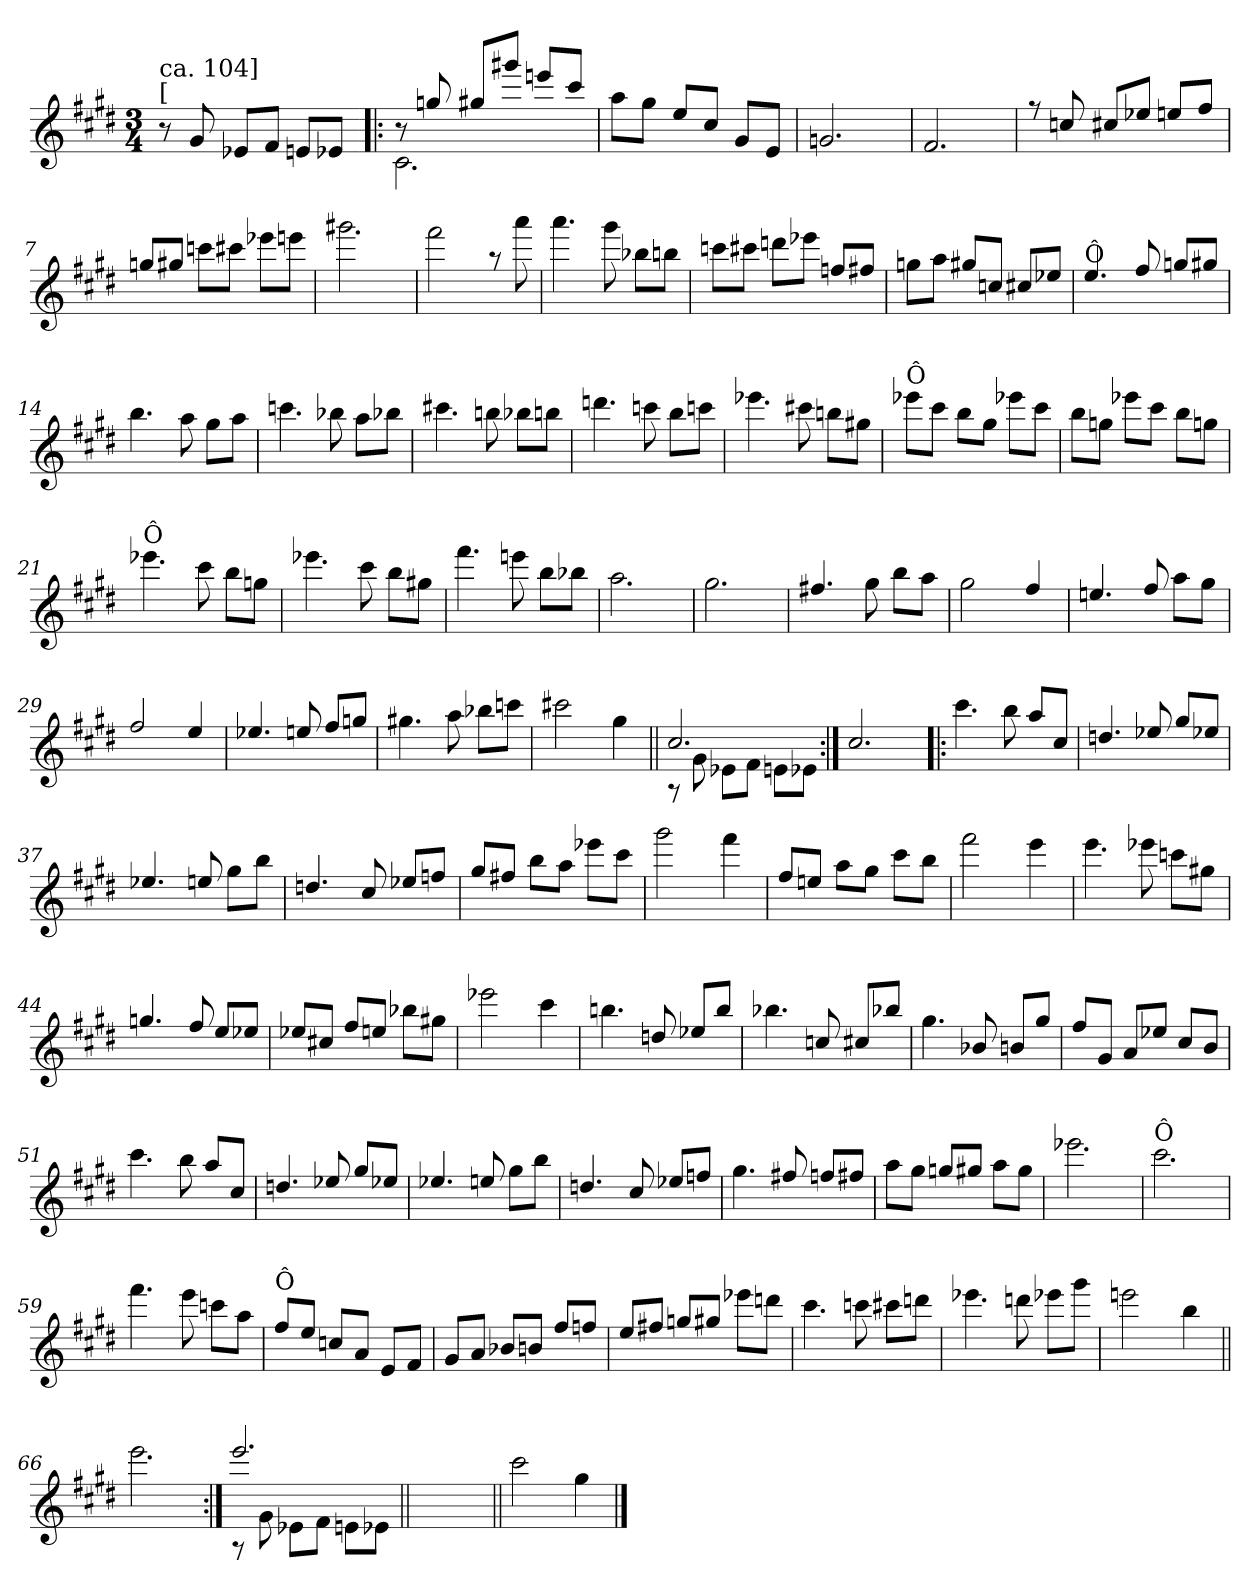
**kern
*part1
*staff1
*clefG2
*k[f#c#g#d#]
*E:
*M3/4
=1
!LO:TX:a:t=[
!LO:TX:a:t=ca. 104]
8r
8g#!/
8e-X!/L
8f#!/J
8en!/L
8e-X!/J
=2!|:
*^
*	*^
8r	2.c#!\	2.ryy
8ggn/	.	.
8gg#X/L	.	.
8ggg#X/J	.	.
8eeen/L	.	.
8ccc#/J	.	.
*	*v	*v
=3	=3
8aa\L	2.ryy
8gg#\J	.
8ee/L	.
8cc#/J	.
8g#/L	.
8e/J	.
=4	=4
2.gn/	2.ryy
!!LO:LB:g=z	!!
=5	=5
2.f#/	2.ryy
=6	=6
8ree	2ryy
8ccn/	.
8cc#X/L	.
8ee-X/J	.
8een/L	4ryy
8ff#/J	.
=7	=7
8ggn/L	2.ryy
8gg#X/J	.
8cccn\L	.
8ccc#X\J	.
8eee-X\L	.
8eeen\J	.
=8	=8
2.ggg#X\	2.ryy
!!LO:LB:g=z	!!
=9	=9
2fff#\	2.ryy
8rgg	.
8aaa\	.
=10	=10
4.aaa\	2.ryy
8ggg#\	.
8bb-X\L	.
8bbn\J	.
=11	=11
8cccn\L	2.ryy
8ccc#X\J	.
8dddn\L	.
8eee-X\J	.
8ffn/L	.
8ff#X/J	.
=12	=12
8ggn\L	2.ryy
8aa\J	.
8gg#X/L	.
8ccn/J	.
8cc#X/L	.
8ee-X/J	.
!!LO:LB:g=z	!!
=13	=13
!LO:TX:a:t=Ô	!
4.ee/	2.ryy
8ff#/	.
8ggn/L	.
8gg#X/J	.
=14	=14
4.bb\	2.ryy
8aa\	.
8gg#\L	.
8aa\J	.
=15	=15
4.cccn\	2.ryy
8bb-X\	.
8aa\L	.
8bb-X\J	.
=16	=16
4.ccc#X\	2.ryy
8bbn\	.
8bb-X\L	.
8bbn\J	.
!!LO:LB:g=z	!!
=17	=17
4.dddn\	2.ryy
8cccn\	.
8bb\L	.
8cccn\J	.
=18	=18
4.eee-X\	2.ryy
8ccc#X\	.
8bbn\L	.
8gg#X\J	.
=19	=19
!LO:TX:a:t=Ô	!
8eee-X\L	2.ryy
8ccc#\J	.
8bb\L	.
8gg#\J	.
8eee-X\L	.
8ccc#\J	.
=20	=20
8bb\L	2.ryy
8ggn\J	.
8eee-X\L	.
8ccc#\J	.
8bb\L	.
8ggn\J	.
!!LO:LB:g=z	!!
=21	=21
!LO:TX:a:t=Ô	!
4.eee-X\	2.ryy
8ccc#\	.
8bb\L	.
8ggn\J	.
=22	=22
4.eee-X\	2.ryy
8ccc#\	.
8bb\L	.
8gg#X\J	.
=23	=23
4.fff#\	2.ryy
8eeen\	.
8bb\L	.
8bb-X\J	.
=24	=24
2.aa\	2.ryy
=25	=25
2.gg#\	2.ryy
!!LO:LB:g=z	!!
=26	=26
4.ff#X/	2.ryy
8gg#\	.
8bb\L	.
8aa\J	.
=27	=27
2gg#\	2.ryy
4ff#/	.
=28	=28
4.een/	2.ryy
8ff#/	.
8aa\L	.
8gg#\J	.
=29	=29
2ff#/	2.ryy
4ee/	.
!!LO:LB:g=z	!!
=30	=30
4.ee-X/	2.ryy
8een/	.
8ff#/L	.
8ggn/J	.
=31	=31
4.gg#X\	2.ryy
8aa\	.
8bb-X\L	.
8cccn\J	.
=32	=32
2ccc#X\	2.ryy
4gg#\	.
=33||	=33||
*	*^
2.cc#/	8rA	2.ryy
.	8g#!\	.
.	8e-X!\L	.
.	8f#!\J	.
.	8en!\L	.
.	8e-X!\J	.
*	*v	*v
=34:|!	=34:|!
2.cc#/	2.ryy
!!LO:PB:g=z	!!
=35!|:	=35!|:
4.ccc#\	2.ryy
8bb\	.
8aa/L	.
8cc#/J	.
=36	=36
4.ddn/	2.ryy
8ee-X/	.
8gg#/L	.
8ee-X/J	.
=37	=37
4.ee-X/	2.ryy
8een/	.
8gg#\L	.
8bb\J	.
=38	=38
4.ddn/	2.ryy
8cc#/	.
8ee-X/L	.
8ffn/J	.
!!LO:LB:g=z	!!
=39	=39
8gg#/L	2.ryy
8ff#X/J	.
8bb\L	.
8aa\J	.
8eee-X\L	.
8ccc#\J	.
=40	=40
2ggg#\	2.ryy
4fff#\	.
=41	=41
8ff#/L	2.ryy
8een/J	.
8aa\L	.
8gg#\J	.
8ccc#\L	.
8bb\J	.
=42	=42
2fff#\	2.ryy
4eee\	.
=43	=43
4.eee\	2.ryy
8eee-X\	.
8cccn\L	.
8gg#X\J	.
!!LO:LB:g=z	!!
=44	=44
4.ggn/	2.ryy
8ff#/	.
8ee/L	.
8ee-X/J	.
=45	=45
8ee-X/L	2.ryy
8cc#X/J	.
8ff#/L	.
8een/J	.
8bb-X\L	.
8gg#X\J	.
=46	=46
2eee-X\	2.ryy
4ccc#\	.
=47	=47
4.bbn\	2.ryy
8ddn/	.
8ee-X/L	.
8bb/J	.
!!LO:LB:g=z	!!
=48	=48
4.bb-X\	2.ryy
8ccn/	.
8cc#X/L	.
8bb-X/J	.
=49	=49
4.gg#\	2.ryy
8b-X/	.
8bn/L	.
8gg#/J	.
=50	=50
8ff#/L	2.ryy
8g#/J	.
8a/L	.
8ee-X/J	.
8cc#/L	.
8b/J	.
=51	=51
4.ccc#\	2.ryy
8bb\	.
8aa/L	.
8cc#/J	.
!!LO:LB:g=z	!!
=52	=52
4.ddn/	2.ryy
8ee-X/	.
8gg#/L	.
8ee-X/J	.
=53	=53
4.ee-X/	2.ryy
8een/	.
8gg#\L	.
8bb\J	.
=54	=54
4.ddn/	2.ryy
8cc#/	.
8ee-X/L	.
8ffn/J	.
=55	=55
4.gg#\	2.ryy
8ff#X/	.
8ffn/L	.
8ff#X/J	.
!!LO:LB:g=z	!!
=56	=56
8aa\L	2.ryy
8gg#\J	.
8ggn/L	.
8gg#X/J	.
8aa\L	.
8gg#\J	.
=57	=57
2.eee-X\	2.ryy
=58	=58
!LO:TX:a:t=Ô	!
2.ccc#\	2.ryy
=59	=59
4.fff#\	2.ryy
8eee\	.
8cccn\L	.
8aa\J	.
=60	=60
!LO:TX:a:t=Ô	!
8ff#/L	2.ryy
8ee/J	.
8ccn/L	.
8a/J	.
8e/L	.
8f#/J	.
!!LO:LB:g=z	!!
=61	=61
8g#/L	2.ryy
8a/J	.
8b-X/L	.
8bn/J	.
8ff#/L	.
8ffn/J	.
=62	=62
8ee/L	2.ryy
8ff#X/J	.
8ggn/L	.
8gg#X/J	.
8eee-X\L	.
8dddn\J	.
=63	=63
4.ccc#\	2.ryy
8cccn\	.
8ccc#X\L	.
8dddn\J	.
=64	=64
4.eee-X\	2.ryy
8dddn\	.
8eee-X\L	.
8ggg#\J	.
!!LO:LB:g=z	!!
=65	=65
2eeen\	2.ryy
4bb\	.
=66||	=66||
2.eee\	2.ryy
=67:|!	=67:|!
*	*^
2.eee/	8rA	2.ryy
.	8g#!\	.
.	8e-X!\L	.
.	8f#!\J	.
.	8en!\L	.
.	8e-X!\J	.
*v	*v	*v
=67X671||
2.ryy
=68||
*^
2ccc#\	2.ryy
4gg#\	.
*v	*v
==
*-
